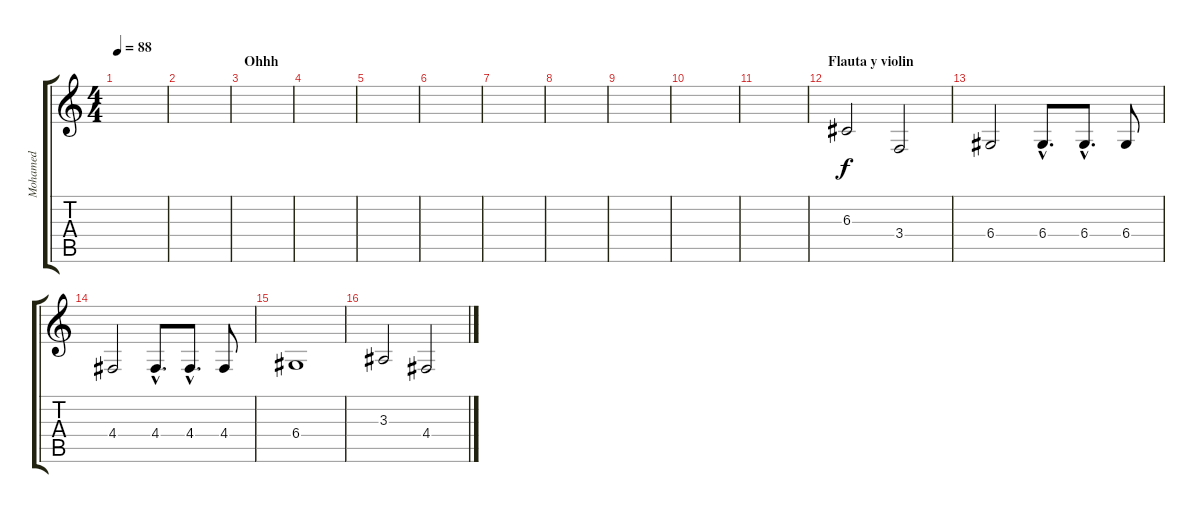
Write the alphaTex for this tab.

\track ("Mohamed" "Mohamed") {instrument viola}
\staff {score tabs}
\tuning (E4 B3 G3 D3 A2 E2) {hide}
\ts (4 4)
\tempo 88
\clef g2
\ks c
|
|
\section ("" "Ohhh")
|
|
|
|
|
|
|
|
|
\section ("" "Flauta y violin")
6.3.2 3.4.2 |
6.4.2 6.4{hac}.8{d} 6.4{hac}.8{d} 6.4.8 |
4.4.2 4.4{hac}.8{d} 4.4{hac}.8{d} 4.4.8 |
6.4.1 |
3.3.2 4.4.2
